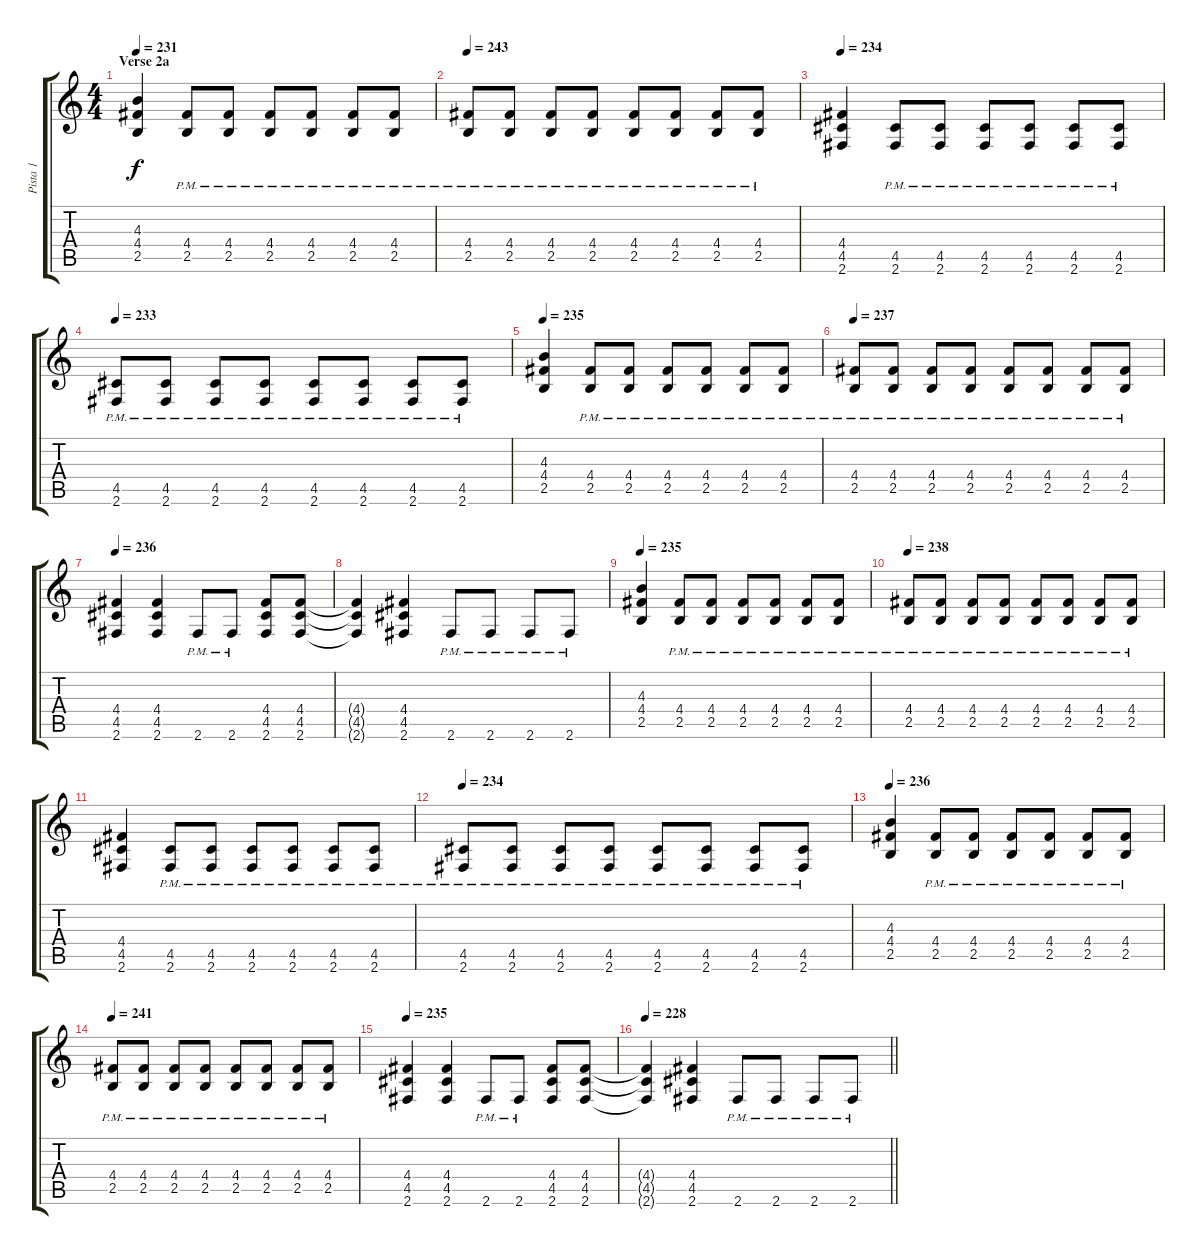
\track ("Pista 1" "Pista 1") {instrument overdrivenguitar}
\staff {score tabs}
\tuning (E4 B3 G3 D3 A2 E2) {hide}
\ts (4 4)
\section ("" "Verse 2a")
\tempo 231
\clef g2
\ks c
(4.3 4.4 2.5).4{dy f} (4.4{pm} 2.5{pm}).8 (4.4{pm} 2.5{pm}).8 (4.4{pm} 2.5{pm}).8 (4.4{pm} 2.5{pm}).8 (4.4{pm} 2.5{pm}).8 (4.4{pm} 2.5{pm}).8 |
\tempo 243
(4.4{pm} 2.5{pm}).8 (4.4{pm} 2.5{pm}).8 (4.4{pm} 2.5{pm}).8 (4.4{pm} 2.5{pm}).8 (4.4{pm} 2.5{pm}).8 (4.4{pm} 2.5{pm}).8 (4.4{pm} 2.5{pm}).8 (4.4{pm} 2.5{pm}).8 |
\tempo 234
(4.4 4.5 2.6).4 (4.5{pm} 2.6{pm}).8 (4.5{pm} 2.6{pm}).8 (4.5{pm} 2.6{pm}).8 (4.5{pm} 2.6{pm}).8 (4.5{pm} 2.6{pm}).8 (4.5{pm} 2.6{pm}).8 |
\tempo 233
(4.5{pm} 2.6{pm}).8 (4.5{pm} 2.6{pm}).8 (4.5{pm} 2.6{pm}).8 (4.5{pm} 2.6{pm}).8 (4.5{pm} 2.6{pm}).8 (4.5{pm} 2.6{pm}).8 (4.5{pm} 2.6{pm}).8 (4.5{pm} 2.6{pm}).8 |
\tempo 235
(4.3 4.4 2.5).4 (4.4{pm} 2.5{pm}).8 (4.4{pm} 2.5{pm}).8 (4.4{pm} 2.5{pm}).8 (4.4{pm} 2.5{pm}).8 (4.4{pm} 2.5{pm}).8 (4.4{pm} 2.5{pm}).8 |
\tempo 237
(4.4{pm} 2.5{pm}).8 (4.4{pm} 2.5{pm}).8 (4.4{pm} 2.5{pm}).8 (4.4{pm} 2.5{pm}).8 (4.4{pm} 2.5{pm}).8 (4.4{pm} 2.5{pm}).8 (4.4{pm} 2.5{pm}).8 (4.4{pm} 2.5{pm}).8 |
\tempo 236
(4.4 4.5 2.6).4 (4.4 4.5 2.6).4 2.6{pm}.8 2.6{pm}.8 (4.4 4.5 2.6).8 (4.4 4.5 2.6).8 |
(4.4{t} 4.5{t} 2.6{t}).4 (4.4 4.5 2.6).4 2.6{pm}.8 2.6{pm}.8 2.6{pm}.8 2.6{pm}.8 |
\tempo 235
(4.3 4.4 2.5).4 (4.4{pm} 2.5{pm}).8 (4.4{pm} 2.5{pm}).8 (4.4{pm} 2.5{pm}).8 (4.4{pm} 2.5{pm}).8 (4.4{pm} 2.5{pm}).8 (4.4{pm} 2.5{pm}).8 |
\tempo 238
(4.4{pm} 2.5{pm}).8 (4.4{pm} 2.5{pm}).8 (4.4{pm} 2.5{pm}).8 (4.4{pm} 2.5{pm}).8 (4.4{pm} 2.5{pm}).8 (4.4{pm} 2.5{pm}).8 (4.4{pm} 2.5{pm}).8 (4.4{pm} 2.5{pm}).8 |
(4.4 4.5 2.6).4 (4.5{pm} 2.6{pm}).8 (4.5{pm} 2.6{pm}).8 (4.5{pm} 2.6{pm}).8 (4.5{pm} 2.6{pm}).8 (4.5{pm} 2.6{pm}).8 (4.5{pm} 2.6{pm}).8 |
\tempo 234
(4.5{pm} 2.6{pm}).8 (4.5{pm} 2.6{pm}).8 (4.5{pm} 2.6{pm}).8 (4.5{pm} 2.6{pm}).8 (4.5{pm} 2.6{pm}).8 (4.5{pm} 2.6{pm}).8 (4.5{pm} 2.6{pm}).8 (4.5{pm} 2.6{pm}).8 |
\tempo 236
(4.3 4.4 2.5).4 (4.4{pm} 2.5{pm}).8 (4.4{pm} 2.5{pm}).8 (4.4{pm} 2.5{pm}).8 (4.4{pm} 2.5{pm}).8 (4.4{pm} 2.5{pm}).8 (4.4{pm} 2.5{pm}).8 |
\tempo 241
(4.4{pm} 2.5{pm}).8 (4.4{pm} 2.5{pm}).8 (4.4{pm} 2.5{pm}).8 (4.4{pm} 2.5{pm}).8 (4.4{pm} 2.5{pm}).8 (4.4{pm} 2.5{pm}).8 (4.4{pm} 2.5{pm}).8 (4.4{pm} 2.5{pm}).8 |
\tempo 235
(4.4 4.5 2.6).4 (4.4 4.5 2.6).4 2.6{pm}.8 2.6{pm}.8 (4.4 4.5 2.6).8 (4.4 4.5 2.6).8 |
\tempo 228
\barLineRight lightlight
(4.4{t} 4.5{t} 2.6{t}).4 (4.4 4.5 2.6).4 2.6{pm}.8 2.6{pm}.8 2.6{pm}.8 2.6{pm}.8
